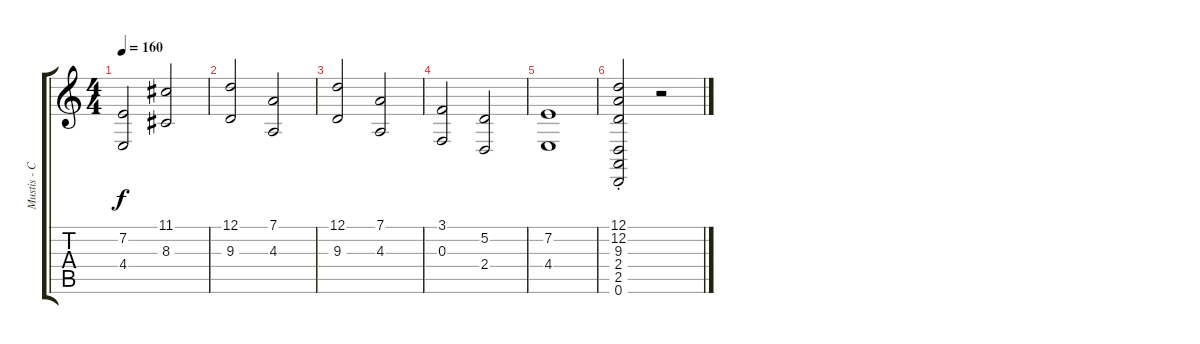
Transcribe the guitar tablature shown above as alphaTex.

\track ("Mustis - Choirs" "Mustis - C") {instrument pad7halo}
\staff {score tabs}
\tuning (D4 A3 F3 C3 G2 D2) {hide}
\ts (4 4)
\tempo 160
\clef g2
\ks c
(7.2 4.4).2{dy f} (11.1 8.3).2 |
(12.1 9.3).2 (7.1 4.3).2 |
(12.1 9.3).2 (7.1 4.3).2 |
(3.1 0.3).2 (5.2 2.4).2 |
(7.2 4.4).1 |
(12.1{st} 12.2{st} 9.3{st} 2.4{st} 2.5{st} 0.6{st}).2 r.2
